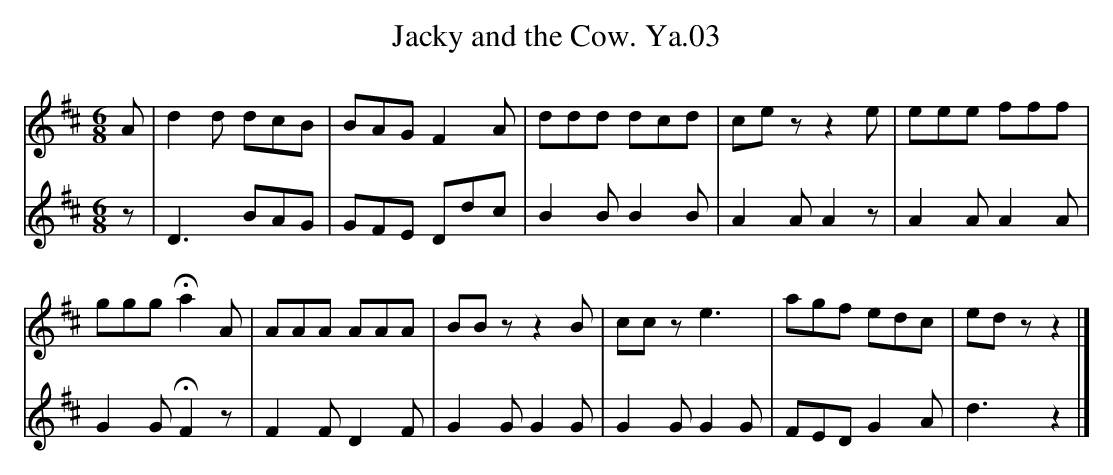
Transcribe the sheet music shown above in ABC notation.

X:1
T:Jacky and the Cow. Ya.03
L:1/8
M:6/8
K:D
V:1
A|d2d dcB|BAG F2A|ddd dcd|cezz2e|eee fff|
ggg !fermata!a2A|AAA AAA|BB zz2B|cc z e3|agf edc|ed zz2|]
V:2
z|D3  BAG|GFE Ddc|B2BB2B|A2AA2z|A2AA2A|
G2G!fermata!F2z|F2FD2F|G2GG2G|G2GG2G|FEDG2A|d3z2|]
